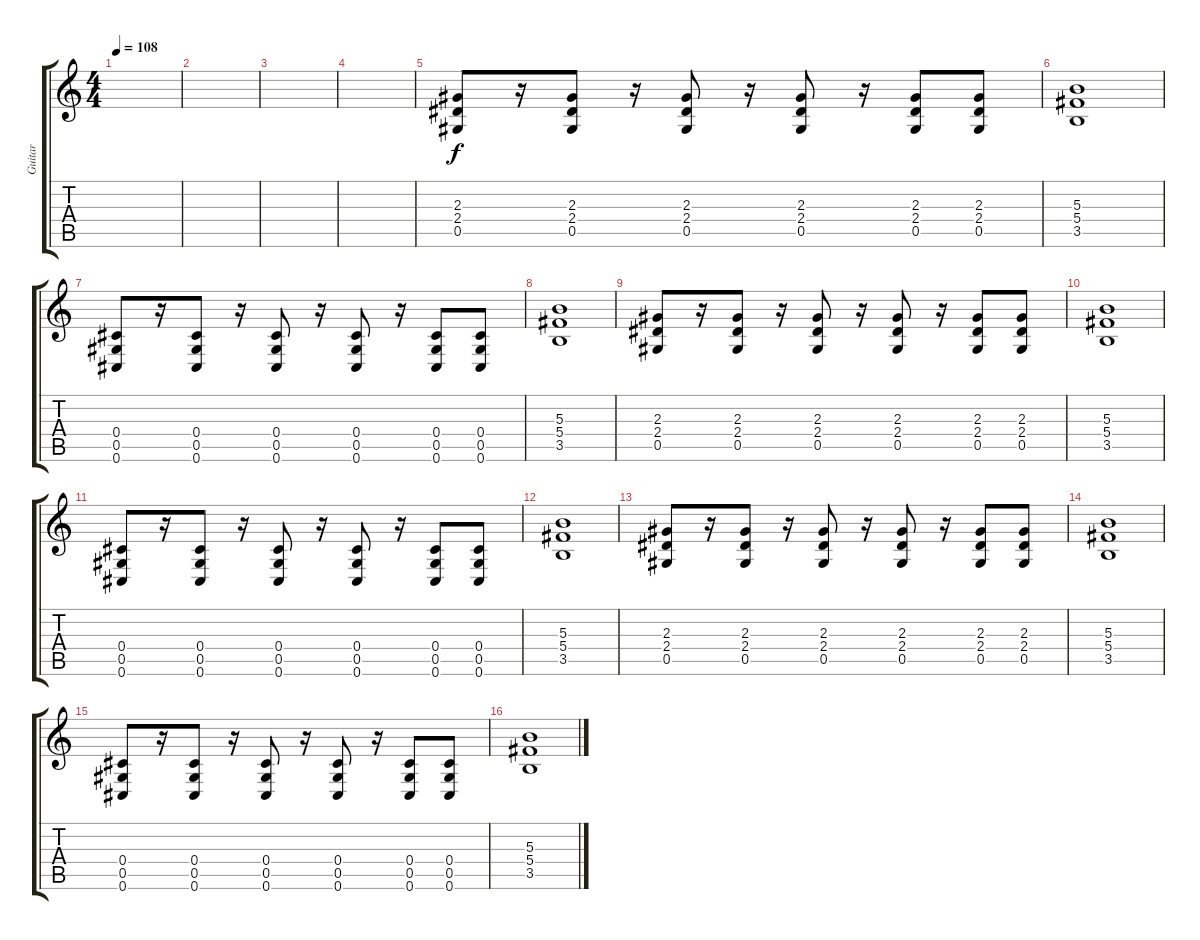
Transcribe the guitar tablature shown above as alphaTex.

\track ("Guitar" "Guitar") {instrument distortionguitar}
\staff {score tabs}
\tuning (Eb4 Bb3 Gb3 Db3 Ab2 Db2) {hide}
\ts (4 4)
\tempo 108
\clef g2
\ks c
|
|
|
|
(2.3 2.4 0.5).8{volume 13} r.16 (2.3 2.4 0.5).8 r.16 (2.3 2.4 0.5).8 r.16 (2.3 2.4 0.5).8 r.16 (2.3 2.4 0.5).8 (2.3 2.4 0.5).8 |
(5.3 5.4 3.5).1 |
(0.4 0.5 0.6).8 r.16 (0.4 0.5 0.6).8 r.16 (0.4 0.5 0.6).8 r.16 (0.4 0.5 0.6).8 r.16 (0.4 0.5 0.6).8 (0.4 0.5 0.6).8 |
(5.3 5.4 3.5).1 |
(2.3 2.4 0.5).8 r.16 (2.3 2.4 0.5).8 r.16 (2.3 2.4 0.5).8 r.16 (2.3 2.4 0.5).8 r.16 (2.3 2.4 0.5).8 (2.3 2.4 0.5).8 |
(5.3 5.4 3.5).1 |
(0.4 0.5 0.6).8 r.16 (0.4 0.5 0.6).8 r.16 (0.4 0.5 0.6).8 r.16 (0.4 0.5 0.6).8 r.16 (0.4 0.5 0.6).8 (0.4 0.5 0.6).8 |
(5.3 5.4 3.5).1 |
(2.3 2.4 0.5).8 r.16 (2.3 2.4 0.5).8 r.16 (2.3 2.4 0.5).8 r.16 (2.3 2.4 0.5).8 r.16 (2.3 2.4 0.5).8 (2.3 2.4 0.5).8 |
(5.3 5.4 3.5).1 |
(0.4 0.5 0.6).8 r.16 (0.4 0.5 0.6).8 r.16 (0.4 0.5 0.6).8 r.16 (0.4 0.5 0.6).8 r.16 (0.4 0.5 0.6).8 (0.4 0.5 0.6).8 |
(5.3 5.4 3.5).1
